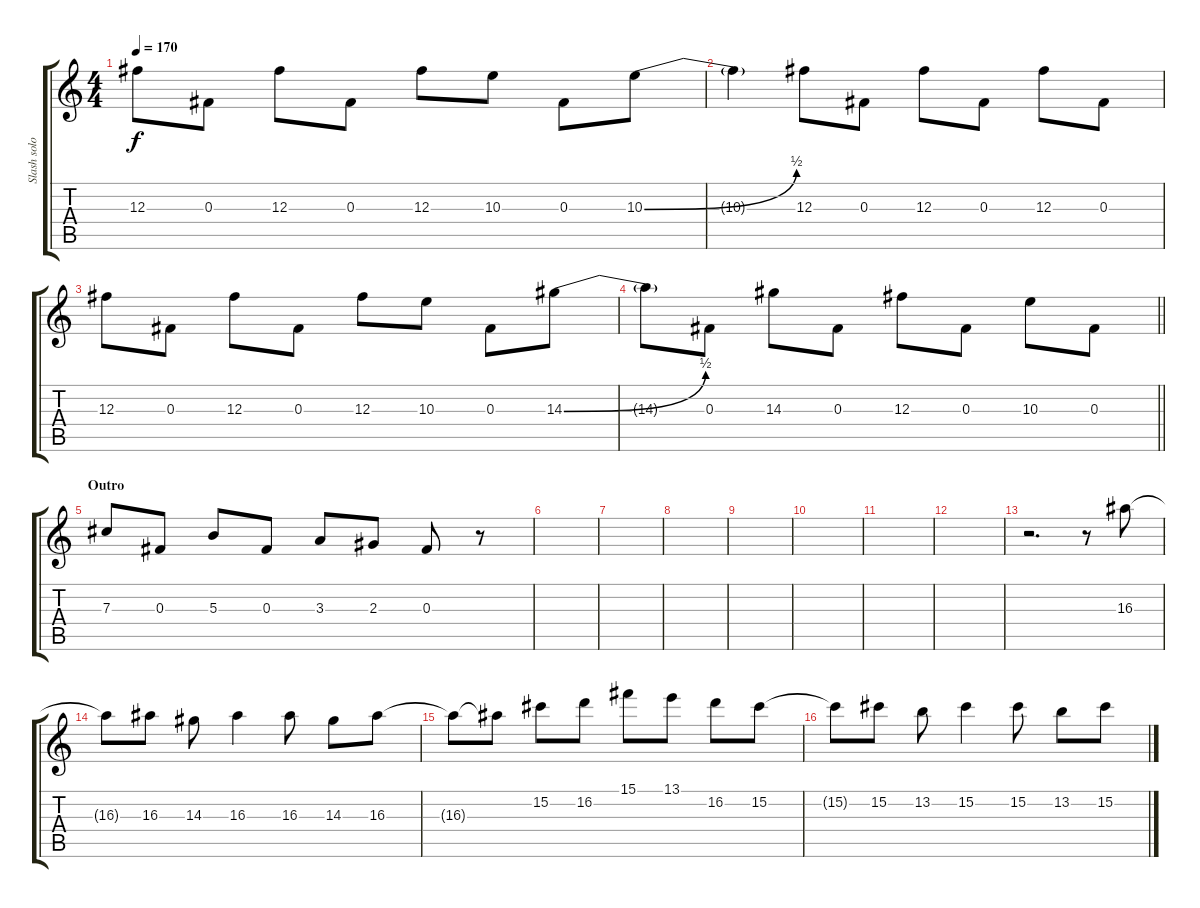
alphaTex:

\track ("Slash solo" "Slash solo") {instrument distortionguitar}
\staff {score tabs}
\tuning (Eb4 Bb3 Gb3 Db3 Ab2 Eb2) {hide}
\ts (4 4)
\tempo 170
\clef g2
\ks c
12.3.8{dy f} 0.3.8 12.3.8 0.3.8 12.3.8 10.3.8 0.3.8 10.3{be (bend 0 0 60 2)}.8 |
10.3{t}.4 12.3.8 0.3.8 12.3.8 0.3.8 12.3.8 0.3.8 |
12.3.8 0.3.8 12.3.8 0.3.8 12.3.8 10.3.8 0.3.8 14.3{be (bend 0 0 60 2)}.8 |
\barLineRight lightlight
14.3{t}.8 0.3.8 14.3.8 0.3.8 12.3.8 0.3.8 10.3.8 0.3.8 |
\section ("" "Outro")
7.3.8 0.3.8 5.3.8 0.3.8 3.3.8 2.3.8 0.3.8 r.8 |
|
|
|
|
|
|
|
r.2{d volume 13 balance 0 instrument distortionguitar} r.8 16.3.8 |
16.3{t}.8 16.3.8 14.3.8 16.3.4 16.3.8 14.3.8 16.3.8 |
16.3{t}.8 16.3{t}.8 15.2.8 16.2.8 15.1.8 13.1.8 16.2.8 15.2.8 |
15.2{t}.8 15.2.8 13.2.8 15.2.4 15.2.8 13.2.8 15.2.8
